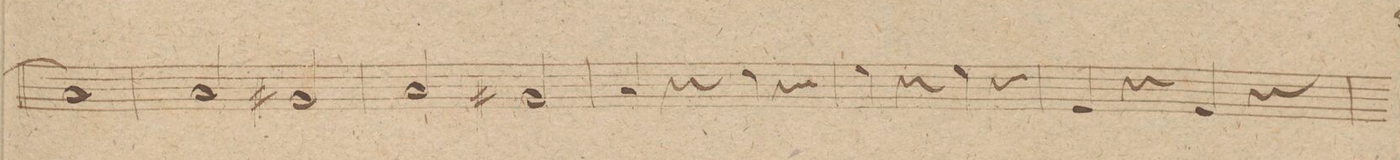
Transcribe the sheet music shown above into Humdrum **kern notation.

**kern	**dynam
*I"Fagotto. 1mo	*
*clefF4	*
*k[f#c#g#]	*
*met(c|)	*
*M2/2	*
1C#]	.
=27	=27
2C#/	.
2BB#X/	.
=28	=28
2C#/	.
2BB#X/	.
=29	=29
4C#/	.
4r	.
4F#\	.
4r	.
=30	=30
4G#\	.
4r	.
4G#\	.
4r	.
=31	=31
4GG#/	.
4r	.
4GG#/	.
4r	.
=32	=32
*-	*-
